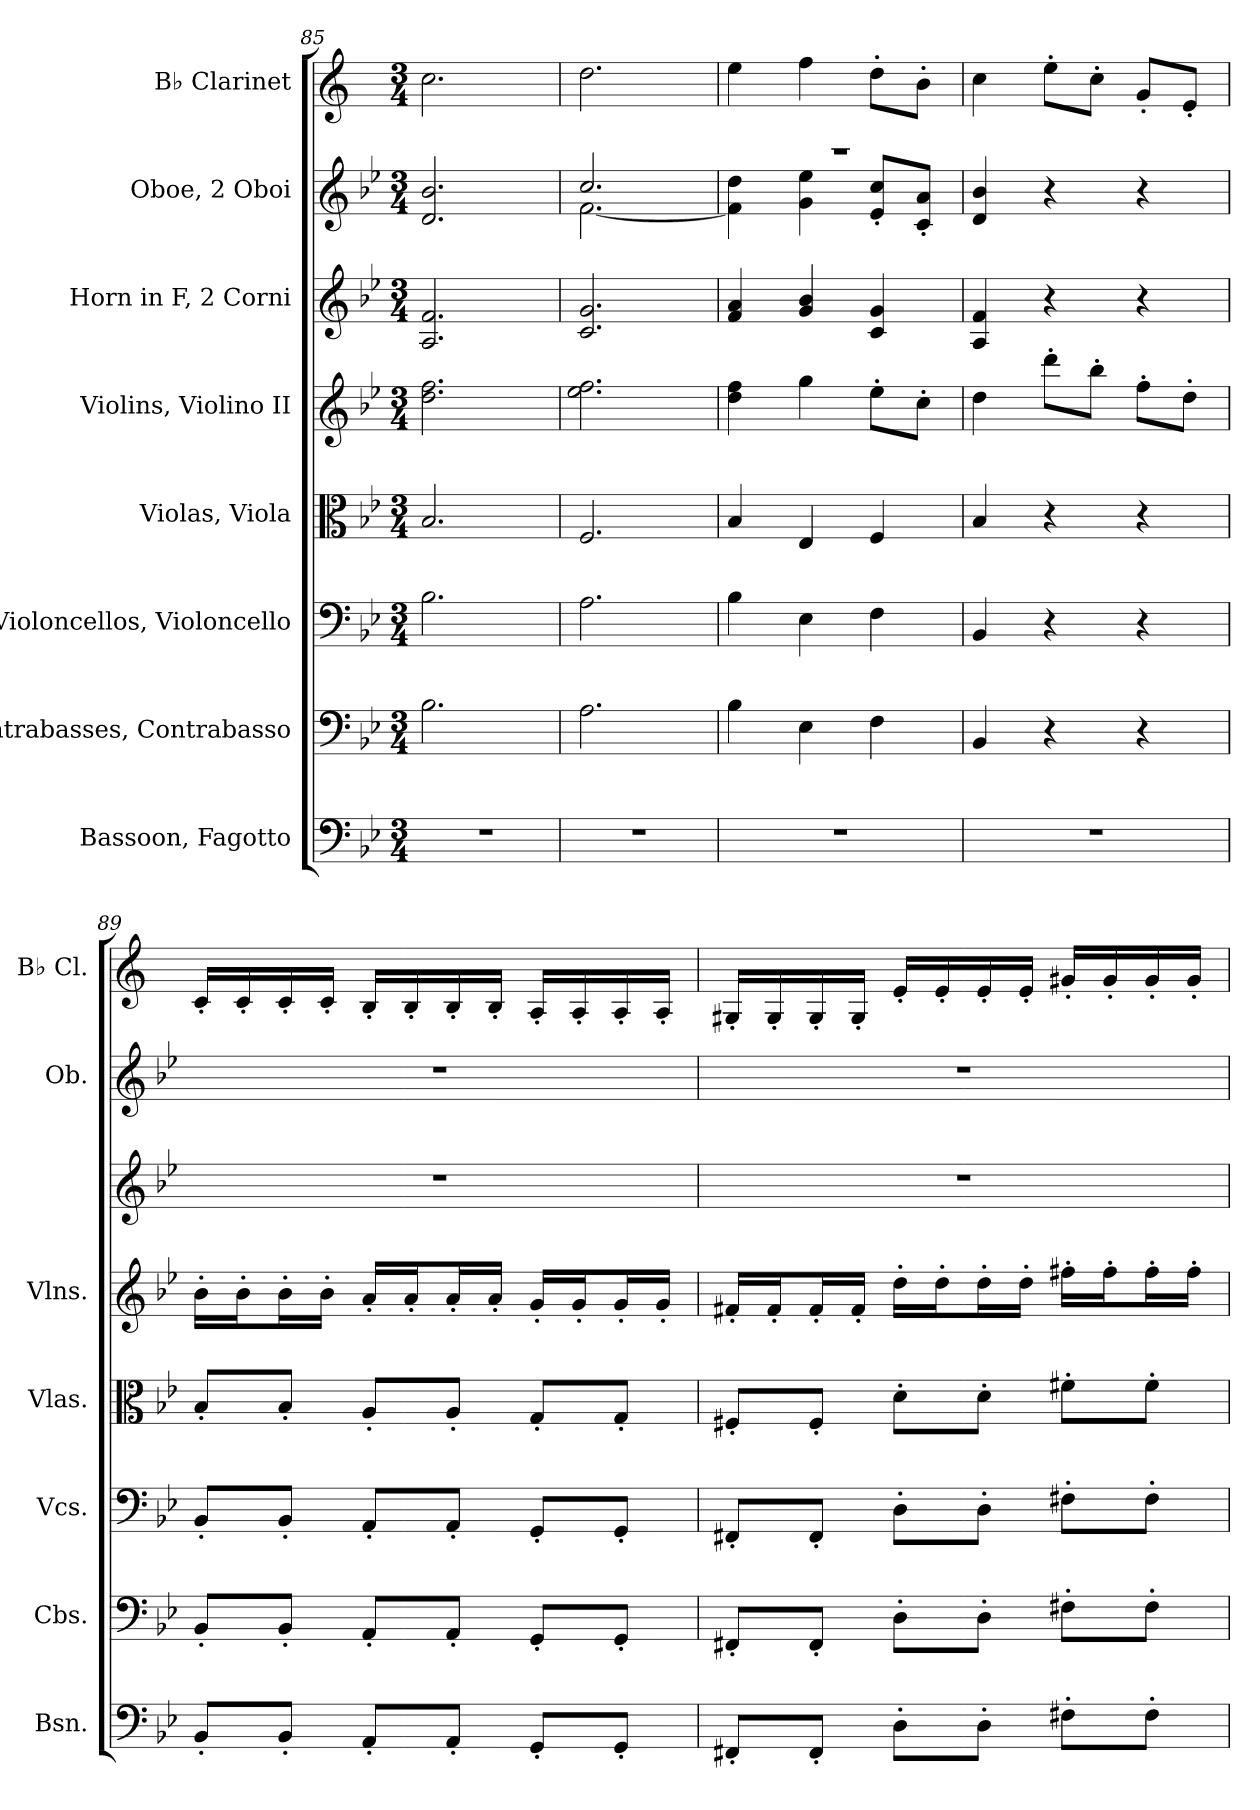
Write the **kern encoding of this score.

**kern	**kern	**kern	**kern	**kern	**kern	**kern	**kern
*part8	*part7	*part6	*part5	*part4	*part3	*part2	*part1
*staff8	*staff7	*staff6	*staff5	*staff4	*staff3	*staff2	*staff1
*I"Bassoon, Fagotto	*I"Contrabasses, Contrabasso	*I"Violoncellos, Violoncello	*I"Violas, Viola	*I"Violins, Violino II	*I"Horn in F, 2 Corni	*I"Oboe, 2 Oboi	*I"B♭ Clarinet
*I'Bsn.	*I'Cbs.	*I'Vcs.	*I'Vlas.	*I'Vlns.	*	*I'Ob.	*I'B♭ Cl.
*clefF4	*clefF4	*clefF4	*clefC3	*clefG2	*clefG2	*clefG2	*clefG2
*	*ITrd7c12	*	*	*	*ITrd4c7	*	*ITrd1c2
*k[b-e-]	*k[b-e-]	*k[b-e-]	*k[b-e-]	*k[b-e-]	*k[b-e-a-]	*k[b-e-]	*k[b-e-]
*M3/4	*M3/4	*M3/4	*M3/4	*M3/4	*M3/4	*M3/4	*M3/4
=85	=85	=85	=85	=85	=85	=85	=85
2.r	2.BB-\	2.B-\	2.B-/	2.dd\ 2.ff\	2.D/ 2.B-/	2.d/ 2.b-/	2.b-\
=86	=86	=86	=86	=86	=86	=86	=86
*	*	*	*	*	*	*^	*
2.r	2.AA\	2.A\	2.F/	2.ee-\ 2.ff\	2.F/ 2.c/	2.cc/	[2.f\	2.cc\
=87	=87	=87	=87	=87	=87	=87	=87	=87
2.r	4BB-\	4B-\	4B-/	4dd\ 4ff\	4B-/ 4d/	2.r	4f\] 4dd\	4dd\
.	4EE-\	4E-\	4E-/	4gg\	4c/ 4e-/	.	4g\ 4ee-\	4ee-\
.	4FF\	4F\	4F/	8ee-'\L	4F/ 4c/	.	8e-'/ 8cc'/L	8cc'\L
.	.	.	.	8cc'\J	.	.	8c'/ 8a'/J	8a'\J
*	*	*	*	*	*	*v	*v	*
=88	=88	=88	=88	=88	=88	=88	=88
2.r	4BBB-/	4BB-/	4B-/	4dd\	4D/ 4B-/	4d/ 4b-/	4b-\
.	4r	4r	4r	8ddd'\L	4r	4r	8dd'\L
.	.	.	.	8bb-'\J	.	.	8b-'\J
.	4r	4r	4r	8ff'\L	4r	4r	8f'/L
.	.	.	.	8dd'\J	.	.	8d'/J
!!LO:LB:g=z
=89	=89	=89	=89	=89	=89	=89	=89
8BB-'/L	8BBB-'/L	8BB-'/L	8B-'/L	16b-'\LL	2.r	2.r	16B-'/LL
.	.	.	.	16b-'\J	.	.	16B-'/
8BB-'/J	8BBB-'/J	8BB-'/J	8B-'/J	16b-'\L	.	.	16B-'/
.	.	.	.	16b-'\JJ	.	.	16B-'/JJ
8AA'/L	8AAA'/L	8AA'/L	8A'/L	16a'/LL	.	.	16A'/LL
.	.	.	.	16a'/J	.	.	16A'/
8AA'/J	8AAA'/J	8AA'/J	8A'/J	16a'/L	.	.	16A'/
.	.	.	.	16a'/JJ	.	.	16A'/JJ
8GG'/L	8GGG'/L	8GG'/L	8G'/L	16g'/LL	.	.	16G'/LL
.	.	.	.	16g'/J	.	.	16G'/
8GG'/J	8GGG'/J	8GG'/J	8G'/J	16g'/L	.	.	16G'/
.	.	.	.	16g'/JJ	.	.	16G'/JJ
=90	=90	=90	=90	=90	=90	=90	=90
8FF#X'/L	8FFF#X'/L	8FF#X'/L	8F#X'/L	16f#X'/LL	2.r	2.r	16F#X'/LL
.	.	.	.	16f#'/J	.	.	16F#'/
8FF#'/J	8FFF#'/J	8FF#'/J	8F#'/J	16f#'/L	.	.	16F#'/
.	.	.	.	16f#'/JJ	.	.	16F#'/JJ
8D'\L	8DD'\L	8D'\L	8d'\L	16dd'\LL	.	.	16d'/LL
.	.	.	.	16dd'\J	.	.	16d'/
8D'\J	8DD'\J	8D'\J	8d'\J	16dd'\L	.	.	16d'/
.	.	.	.	16dd'\JJ	.	.	16d'/JJ
8F#X'\L	8FF#X'\L	8F#X'\L	8f#X'\L	16ff#X'\LL	.	.	16f#X'/LL
.	.	.	.	16ff#'\J	.	.	16f#'/
8F#'\J	8FF#'\J	8F#'\J	8f#'\J	16ff#'\L	.	.	16f#'/
.	.	.	.	16ff#'\JJ	.	.	16f#'/JJ
=	=	=	=	=	=	=	=
*-	*-	*-	*-	*-	*-	*-	*-
